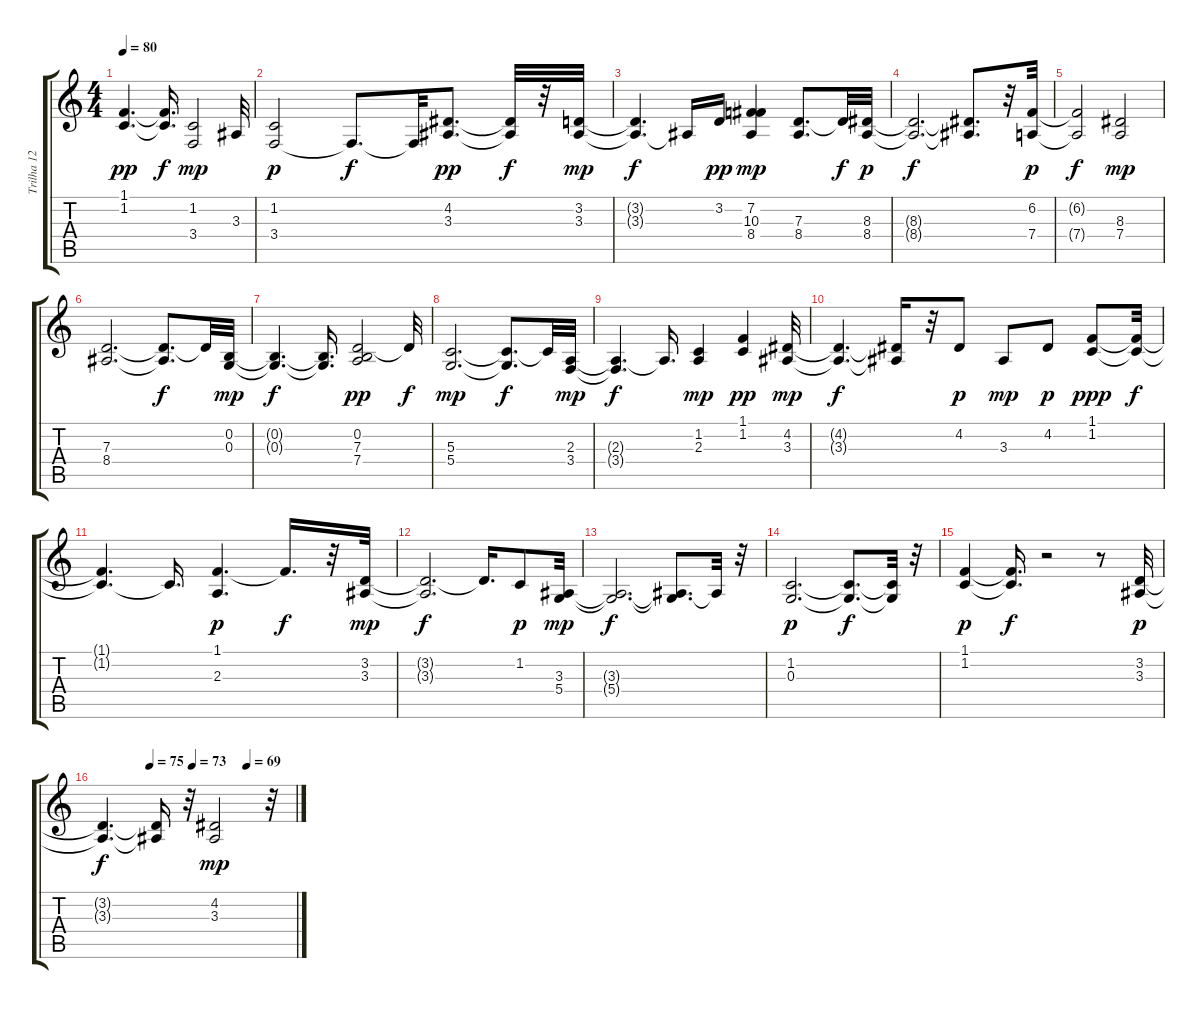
\track ("Trilha 12" "Trilha 12") {instrument stringensemble2}
\staff {score tabs}
\tuning (E4 B3 G3 D3 A2 E2) {hide}
\ts (4 4)
\tempo 80
\clef g2
\ks c
(1.1 1.2).4{d dy pp} (1.1{t} 1.2{t}).16{d dy f} (1.2 3.4).2{dy mp} 3.3.32 |
(1.2 3.4).2{dy p} 3.4{t}.8{d dy f} 3.4{t}.32 (4.2 3.3).8{d dy pp} (4.2{t} 3.3{t}).32{dy f} r.32 (3.2 3.3).32{dy mp} |
(3.2{t} 3.3{t}).4{d dy f} 3.3{t}.16 3.2.16{dy pp} (7.2 10.3 8.4).4{dy mp} (7.3 8.4).8{d} 7.3{t}.32{dy f} (8.3 8.4).32{dy p} |
(8.3{t} 8.4{t}).2{d dy f} (8.3{t} 8.4{t}).8{d} r.32 (6.2 7.4).32{dy p} |
(6.2{t} 7.4{t}).2{dy f} (8.3 7.4).2{dy mp} |
(7.3 8.4).2{d} (7.3{t} 8.4{t}).8{d dy f} 7.3{t}.32 (0.2 0.3).32{dy mp} |
(0.2{t} 0.3{t}).4{d dy f} (0.2{t} 0.3{t}).16{d} (0.2 7.3 7.4).2{dy pp} 7.3{t}.32{dy f} |
(5.3 5.4).2{d dy mp} (5.3{t} 5.4{t}).8{d dy f} 5.3{t}.32 (2.3 3.4).32{dy mp} |
(2.3{t} 3.4{t}).4{d dy f} 2.3{t}.16{d} (1.2 2.3).4{dy mp} (1.1 1.2).4{dy pp} (4.2 3.3).32{dy mp} |
(4.2{t} 3.3{t}).4{d dy f} (4.2{t} 3.3{t}).16 r.32 4.2.8{dy p} 3.3.8{dy mp} 4.2.8{dy p} (1.1 1.2).8{dy ppp} (1.1{t} 1.2{t}).32{dy f} |
(1.1{t} 1.2{t}).4{d} 1.2{t}.16{d} (1.1 2.3).4{d dy p} 1.1{t}.16{d dy f} r.32 (3.2 3.3).32{dy mp} |
(3.2{t} 3.3{t}).2{d dy f} 3.2{t}.16{d} 1.2.8{dy p} (3.3 5.4).32{dy mp} |
(3.3{t} 5.4{t}).2{d dy f} (3.3{t} 5.4{t}).8{d} 3.3{t}.32 r.32 |
(1.2 0.3).2{d dy p} (1.2{t} 0.3{t}).8{d dy f} (1.2{t} 0.3{t}).32 r.32 |
(1.1 1.2).4{dy p} (1.1{t} 1.2{t}).16{d dy f} r.2 r.8 (3.2 3.3).32{dy p} |
\tempo (75 0.25)
\tempo (73 0.46875)
\tempo (69 0.75)
(3.2{t} 3.3{t}).4{d dy f} (3.2{t} 3.3{t}).16 r.32 (4.2 3.3).2{dy mp} r.32
